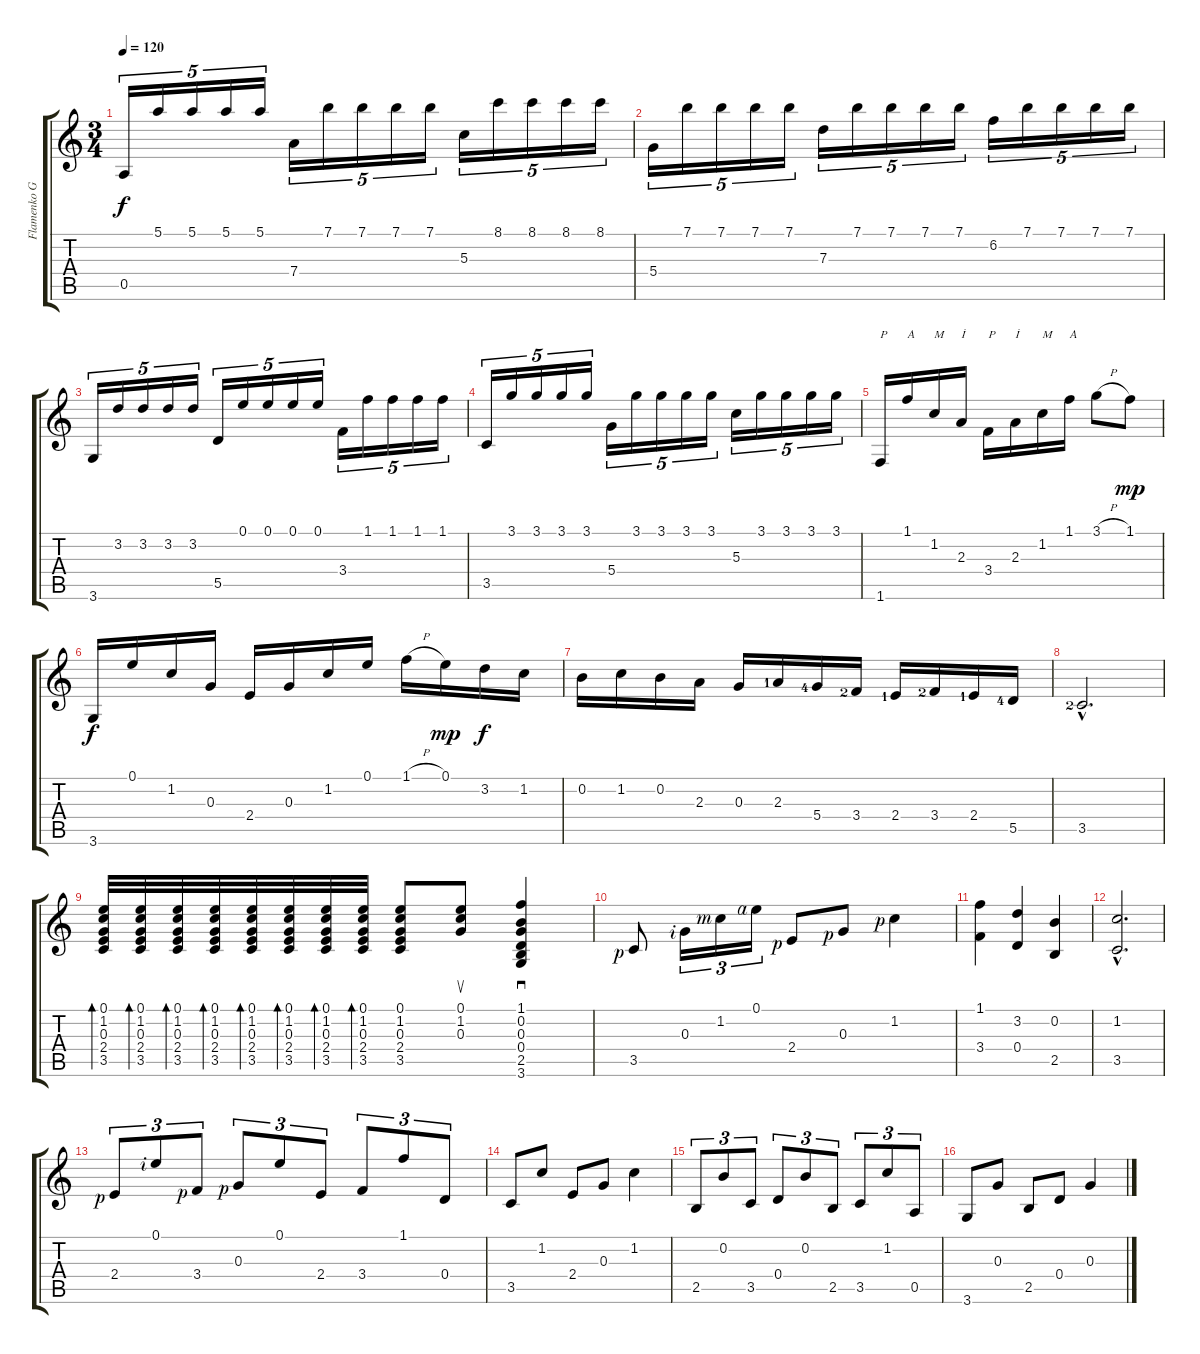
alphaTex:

\track ("Flamenko Gitar" "Flamenko G") {instrument acousticguitarnylon}
\staff {score tabs}
\tuning (E4 B3 G3 D3 A2 E2) {hide}
\ts (3 4)
\tempo 120
\clef g2
\ks c
0.5.16{tu (5 4) dy f} 5.1.16{tu (5 4)} 5.1.16{tu (5 4)} 5.1.16{tu (5 4)} 5.1.16{tu (5 4)} 7.4.16{tu (5 4)} 7.1.16{tu (5 4)} 7.1.16{tu (5 4)} 7.1.16{tu (5 4)} 7.1.16{tu (5 4)} 5.3.16{tu (5 4)} 8.1.16{tu (5 4)} 8.1.16{tu (5 4)} 8.1.16{tu (5 4)} 8.1.16{tu (5 4)} |
5.4.16{tu (5 4)} 7.1.16{tu (5 4)} 7.1.16{tu (5 4)} 7.1.16{tu (5 4)} 7.1.16{tu (5 4)} 7.3.16{tu (5 4)} 7.1.16{tu (5 4)} 7.1.16{tu (5 4)} 7.1.16{tu (5 4)} 7.1.16{tu (5 4)} 6.2.16{tu (5 4)} 7.1.16{tu (5 4)} 7.1.16{tu (5 4)} 7.1.16{tu (5 4)} 7.1.16{tu (5 4)} |
3.6.16{tu (5 4)} 3.2.16{tu (5 4)} 3.2.16{tu (5 4)} 3.2.16{tu (5 4)} 3.2.16{tu (5 4)} 5.5.16{tu (5 4)} 0.1.16{tu (5 4)} 0.1.16{tu (5 4)} 0.1.16{tu (5 4)} 0.1.16{tu (5 4)} 3.4.16{tu (5 4)} 1.1.16{tu (5 4)} 1.1.16{tu (5 4)} 1.1.16{tu (5 4)} 1.1.16{tu (5 4)} |
3.5.16{tu (5 4)} 3.1.16{tu (5 4)} 3.1.16{tu (5 4)} 3.1.16{tu (5 4)} 3.1.16{tu (5 4)} 5.4.16{tu (5 4)} 3.1.16{tu (5 4)} 3.1.16{tu (5 4)} 3.1.16{tu (5 4)} 3.1.16{tu (5 4)} 5.3.16{tu (5 4)} 3.1.16{tu (5 4)} 3.1.16{tu (5 4)} 3.1.16{tu (5 4)} 3.1.16{tu (5 4)} |
1.6.16{txt "P"} 1.1.16{txt "A"} 1.2.16{txt "M"} 2.3.16{txt "İ"} 3.4.16{txt "P"} 2.3.16{txt "İ"} 1.2.16{txt "M"} 1.1.16{txt "A"} 3.1{h}.8 1.1.8{dy mp} |
3.6.16{dy f} 0.1.16 1.2.16 0.3.16 2.4.16 0.3.16 1.2.16 0.1.16 1.1{h}.16 0.1.16{dy mp} 3.2.16{dy f} 1.2.16 |
0.2.16 1.2.16 0.2.16 2.3.16 0.3.16 2.3{lf 2}.16 5.4{lf 5}.16 3.4{lf 3}.16 2.4{lf 2}.16 3.4{lf 3}.16 2.4{lf 2}.16 5.5{lf 5}.16 |
3.5{hac lf 3}.2{d} |
(0.1 1.2 0.3 2.4 3.5).32{bd 120} (0.1 1.2 0.3 2.4 3.5).32{bd 120} (0.1 1.2 0.3 2.4 3.5).32{bd 120} (0.1 1.2 0.3 2.4 3.5).32{bd 120} (0.1 1.2 0.3 2.4 3.5).32{bd 120} (0.1 1.2 0.3 2.4 3.5).32{bd 120} (0.1 1.2 0.3 2.4 3.5).32{bd 120} (0.1 1.2 0.3 2.4 3.5).32{bd 120} (0.1 1.2 0.3 2.4 3.5).8 (0.1 1.2 0.3).8{su} (1.1 0.2 0.3 0.4 2.5 3.6).4{sd} |
3.5{rf 1}.8 0.3{rf 2}.16{tu (3 2)} 1.2{rf 3}.16{tu (3 2)} 0.1{rf 4}.16{tu (3 2)} 2.4{rf 1}.8 0.3{rf 1}.8 1.2{rf 1}.4 |
(1.1 3.4).4 (3.2 0.4).4 (0.2 2.5).4 |
(1.2{hac} 3.5{hac}).2{d} |
2.4{rf 1}.8{tu (3 2)} 0.1{rf 2}.8{tu (3 2)} 3.4{rf 1}.8{tu (3 2)} 0.3{rf 1}.8{tu (3 2)} 0.1.8{tu (3 2)} 2.4.8{tu (3 2)} 3.4.8{tu (3 2)} 1.1.8{tu (3 2)} 0.4.8{tu (3 2)} |
3.5.8 1.2.8 2.4.8 0.3.8 1.2.4 |
2.5.8{tu (3 2)} 0.2.8{tu (3 2)} 3.5.8{tu (3 2)} 0.4.8{tu (3 2)} 0.2.8{tu (3 2)} 2.5.8{tu (3 2)} 3.5.8{tu (3 2)} 1.2.8{tu (3 2)} 0.5.8{tu (3 2)} |
3.6.8 0.3.8 2.5.8 0.4.8 0.3.4
